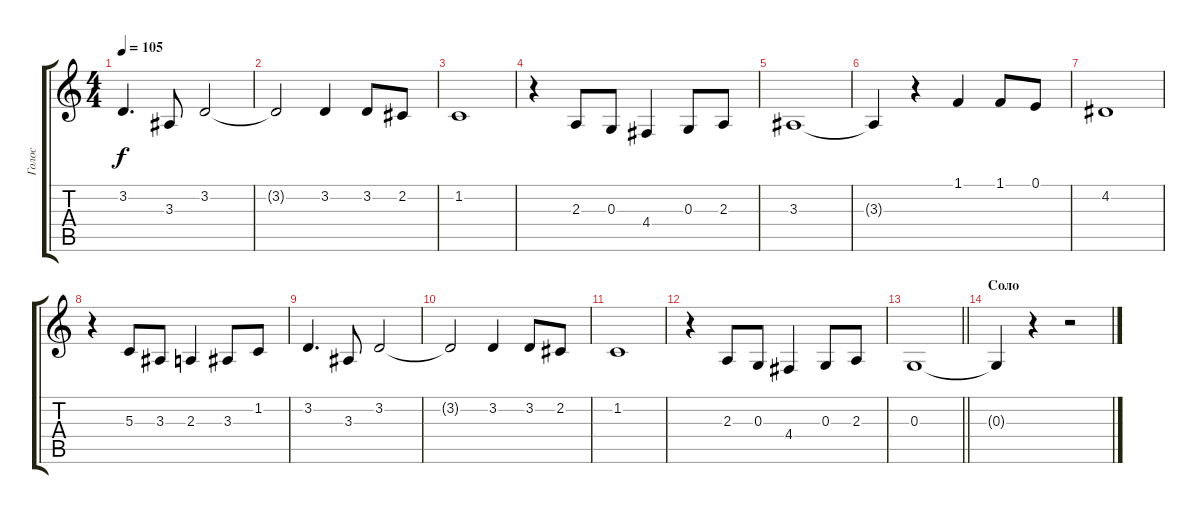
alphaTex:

\track ("Голос" "Голос") {solo instrument panflute}
\staff {score tabs}
\tuning (E4 B3 G3 D3 A2 E2) {hide}
\ts (4 4)
\tempo 105
\clef g2
\ks c
3.2.4{d dy f} 3.3.8 3.2.2 |
3.2{t}.2 3.2.4 3.2.8 2.2.8 |
1.2.1 |
r.4 2.3.8 0.3.8 4.4.4 0.3.8 2.3.8 |
3.3.1 |
3.3{t}.4 r.4 1.1.4 1.1.8 0.1.8 |
4.2.1 |
r.4 5.3.8 3.3.8 2.3.4 3.3.8 1.2.8 |
3.2.4{d} 3.3.8 3.2.2 |
3.2{t}.2 3.2.4 3.2.8 2.2.8 |
1.2.1 |
r.4 2.3.8 0.3.8 4.4.4 0.3.8 2.3.8 |
\barLineRight lightlight
0.3.1 |
\section ("" "Соло")
0.3{t}.4 r.4 r.2
